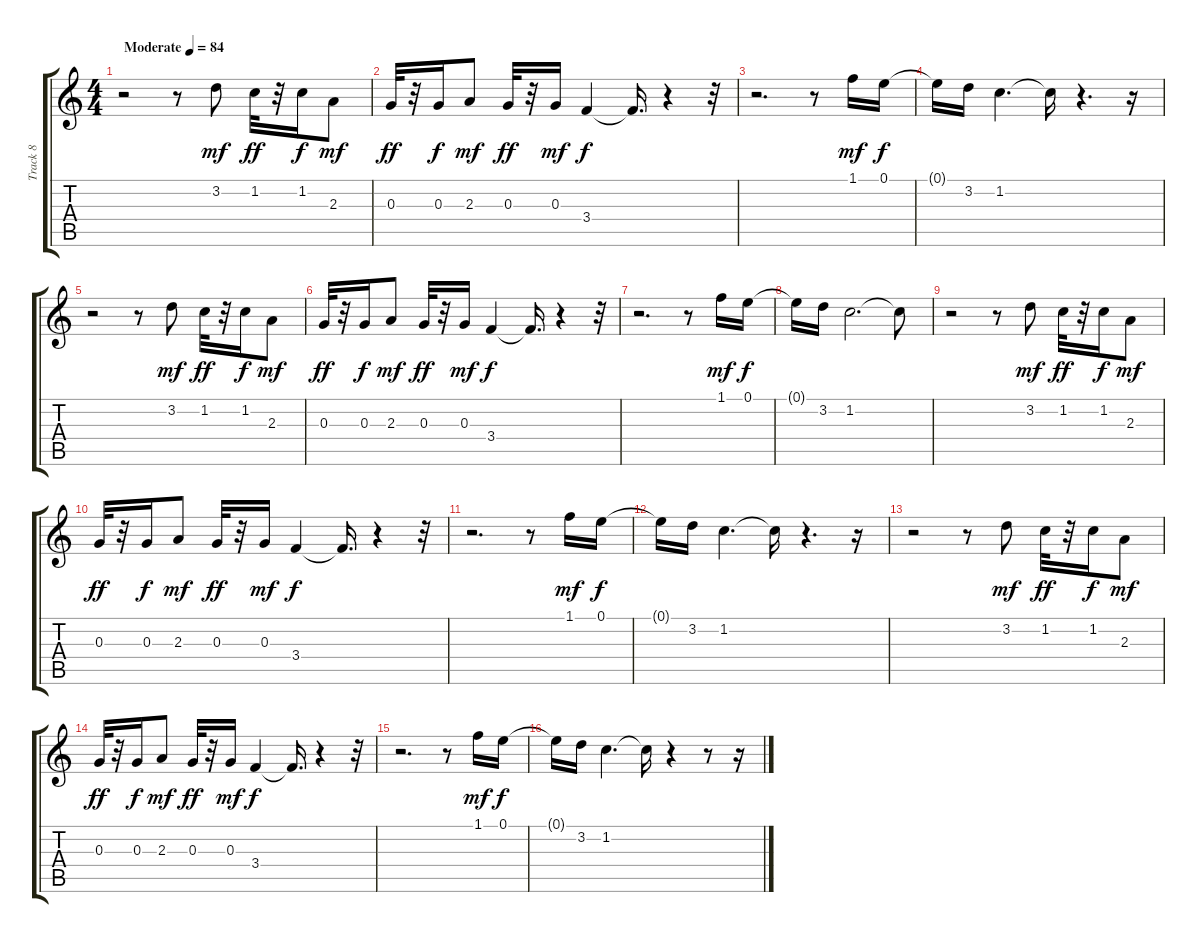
\track ("Track 8" "Track 8") {instrument acousticguitarsteel}
\staff {score tabs}
\tuning (E4 B3 G3 D3 A2 E2) {hide}
\ts (4 4)
\tempo (84 "Moderate")
\clef g2
\ks c
r.2{dy mf instrument acousticguitarsteel} r.8 3.2.8 1.2.32{dy ff} r.32 1.2.16{dy f} 2.3.8{dy mf} |
0.3.32{dy ff} r.32 0.3.16{dy f} 2.3.8{dy mf} 0.3.32{dy ff} r.32 0.3.16{dy mf} 3.4.4{dy f} 3.4{t}.16{d} r.4 r.32 |
r.2{d} r.8 1.1.16{dy mf} 0.1.16{dy f} |
0.1{t}.16 3.2.16 1.2.4{d} 1.2{t}.16 r.4{d} r.16 |
r.2 r.8 3.2.8{dy mf} 1.2.32{dy ff} r.32 1.2.16{dy f} 2.3.8{dy mf} |
0.3.32{dy ff} r.32 0.3.16{dy f} 2.3.8{dy mf} 0.3.32{dy ff} r.32 0.3.16{dy mf} 3.4.4{dy f} 3.4{t}.16{d} r.4 r.32 |
r.2{d} r.8 1.1.16{dy mf} 0.1.16{dy f} |
0.1{t}.16 3.2.16 1.2.2{d} 1.2{t}.8 |
r.2 r.8 3.2.8{dy mf} 1.2.32{dy ff} r.32 1.2.16{dy f} 2.3.8{dy mf} |
0.3.32{dy ff} r.32 0.3.16{dy f} 2.3.8{dy mf} 0.3.32{dy ff} r.32 0.3.16{dy mf} 3.4.4{dy f} 3.4{t}.16{d} r.4 r.32 |
r.2{d} r.8 1.1.16{dy mf} 0.1.16{dy f} |
0.1{t}.16 3.2.16 1.2.4{d} 1.2{t}.16 r.4{d} r.16 |
r.2 r.8 3.2.8{dy mf} 1.2.32{dy ff} r.32 1.2.16{dy f} 2.3.8{dy mf} |
0.3.32{dy ff} r.32 0.3.16{dy f} 2.3.8{dy mf} 0.3.32{dy ff} r.32 0.3.16{dy mf} 3.4.4{dy f} 3.4{t}.16{d} r.4 r.32 |
r.2{d} r.8 1.1.16{dy mf} 0.1.16{dy f} |
0.1{t}.16 3.2.16 1.2.4{d} 1.2{t}.16 r.4 r.8 r.16
